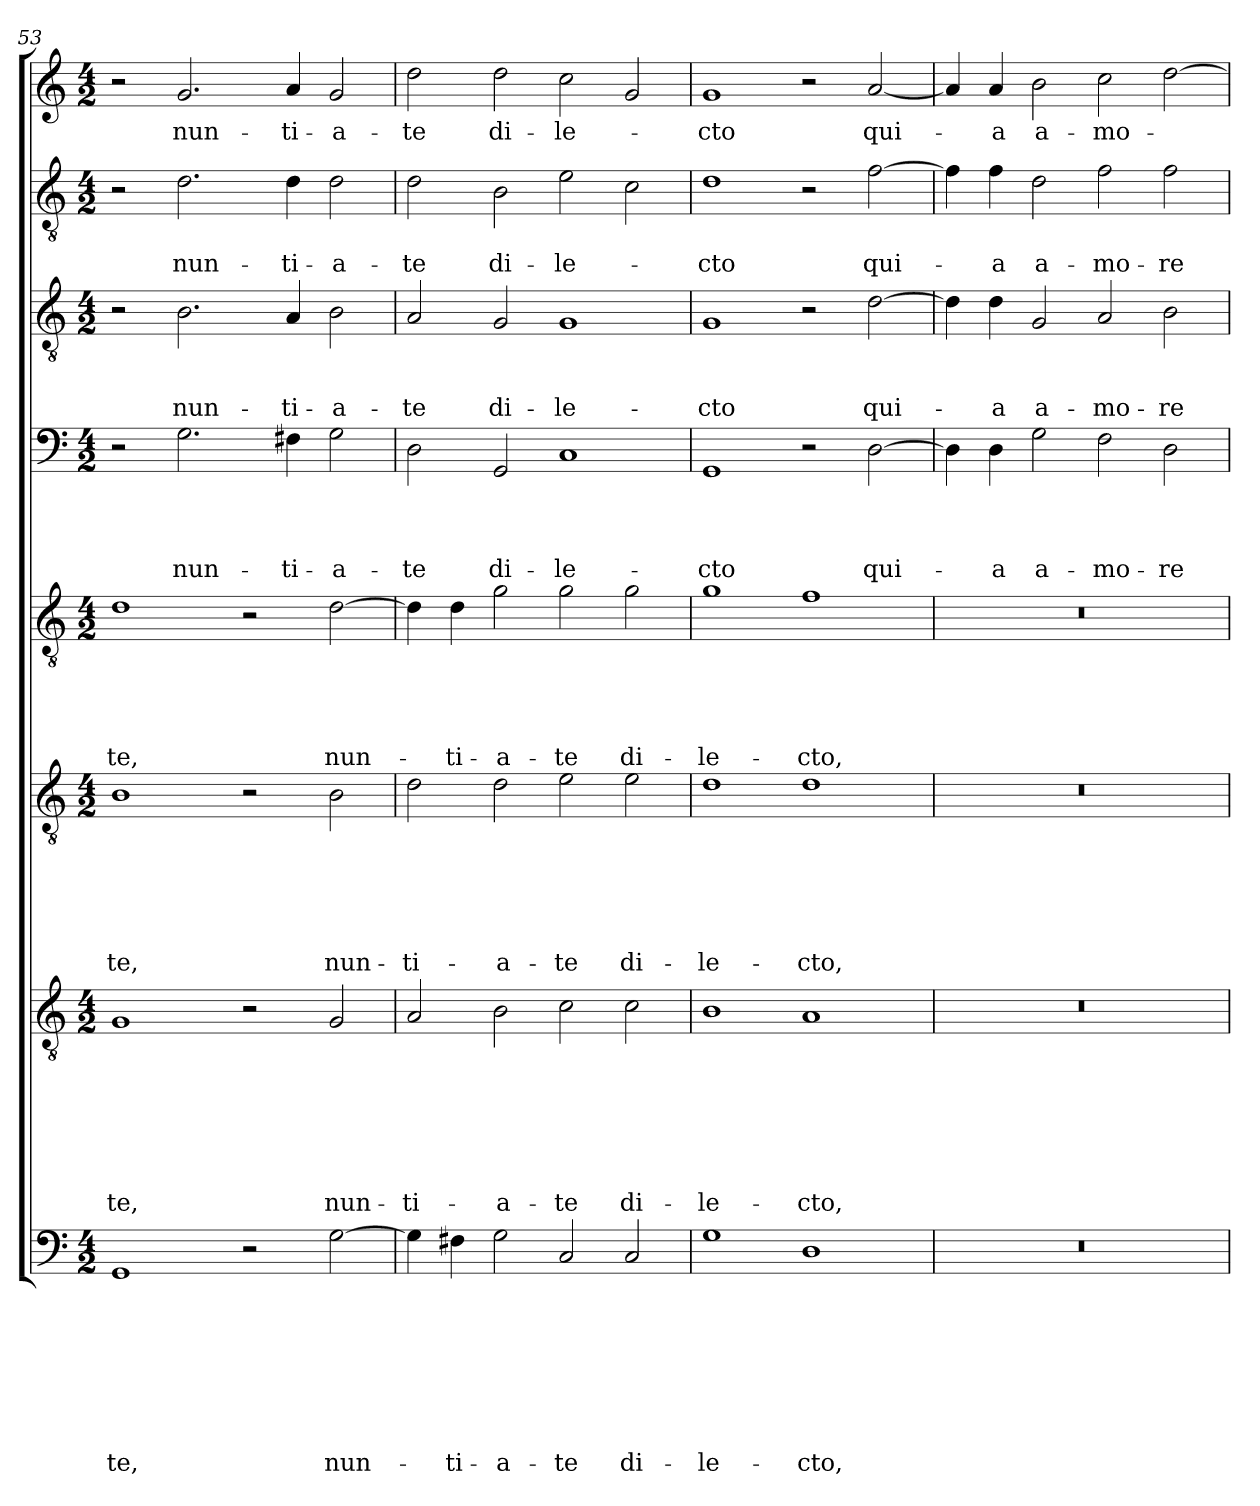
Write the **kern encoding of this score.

**kern	**text	**text	**text	**text	**text	**text	**text	**text	**kern	**text	**text	**text	**text	**text	**text	**text	**kern	**text	**text	**text	**text	**text	**text	**kern	**text	**text	**text	**text	**text	**kern	**text	**text	**text	**text	**kern	**text	**text	**text	**kern	**text	**text	**kern	**text
*part8	*part8	*part8	*part8	*part8	*part8	*part8	*part8	*part8	*part7	*part7	*part7	*part7	*part7	*part7	*part7	*part7	*part6	*part6	*part6	*part6	*part6	*part6	*part6	*part5	*part5	*part5	*part5	*part5	*part5	*part4	*part4	*part4	*part4	*part4	*part3	*part3	*part3	*part3	*part2	*part2	*part2	*part1	*part1
*staff8	*staff8	*staff8	*staff8	*staff8	*staff8	*staff8	*staff8	*staff8	*staff7	*staff7	*staff7	*staff7	*staff7	*staff7	*staff7	*staff7	*staff6	*staff6	*staff6	*staff6	*staff6	*staff6	*staff6	*staff5	*staff5	*staff5	*staff5	*staff5	*staff5	*staff4	*staff4	*staff4	*staff4	*staff4	*staff3	*staff3	*staff3	*staff3	*staff2	*staff2	*staff2	*staff1	*staff1
*clefF4	*	*	*	*	*	*	*	*	*clefGv2	*	*	*	*	*	*	*	*clefGv2	*	*	*	*	*	*	*clefGv2	*	*	*	*	*	*clefF4	*	*	*	*	*clefGv2	*	*	*	*clefGv2	*	*	*clefG2	*
*k[]	*	*	*	*	*	*	*	*	*k[]	*	*	*	*	*	*	*	*k[]	*	*	*	*	*	*	*k[]	*	*	*	*	*	*k[]	*	*	*	*	*k[]	*	*	*	*k[]	*	*	*k[]	*
*a:	*	*	*	*	*	*	*	*	*a:	*	*	*	*	*	*	*	*a:	*	*	*	*	*	*	*a:	*	*	*	*	*	*a:	*	*	*	*	*a:	*	*	*	*a:	*	*	*a:	*
*M4/2	*	*	*	*	*	*	*	*	*M4/2	*	*	*	*	*	*	*	*M4/2	*	*	*	*	*	*	*M4/2	*	*	*	*	*	*M4/2	*	*	*	*	*M4/2	*	*	*	*M4/2	*	*	*M4/2	*
=53	=53	=53	=53	=53	=53	=53	=53	=53	=53	=53	=53	=53	=53	=53	=53	=53	=53	=53	=53	=53	=53	=53	=53	=53	=53	=53	=53	=53	=53	=53	=53	=53	=53	=53	=53	=53	=53	=53	=53	=53	=53	=53	=53
!	!	!	!	!	!	!	!	!LO:LY:b	!	!	!	!	!	!	!	!LO:LY:b	!	!	!	!	!	!	!LO:LY:b	!	!	!	!	!	!LO:LY:b	!	!	!	!	!	!	!	!	!	!	!	!	!	!
1GG	.	.	.	.	.	.	.	-te,	1G	.	.	.	.	.	.	-te,	1B	.	.	.	.	.	-te,	1d	.	.	.	.	-te,	2r	.	.	.	.	2r	.	.	.	2r	.	.	2r	.
!	!	!	!	!	!	!	!	!	!	!	!	!	!	!	!	!	!	!	!	!	!	!	!	!	!	!	!	!	!	!	!	!	!	!LO:LY:b	!	!	!	!LO:LY:b	!	!	!LO:LY:b	!	!LO:LY:b
.	.	.	.	.	.	.	.	.	.	.	.	.	.	.	.	.	.	.	.	.	.	.	.	.	.	.	.	.	.	2.G\	.	.	.	nun-	2.B\	.	.	nun-	2.d\	.	nun-	2.g/	nun-
2r	.	.	.	.	.	.	.	.	2r	.	.	.	.	.	.	.	2r	.	.	.	.	.	.	2r	.	.	.	.	.	.	.	.	.	.	.	.	.	.	.	.	.	.	.
!	!	!	!	!	!	!	!	!	!	!	!	!	!	!	!	!	!	!	!	!	!	!	!	!	!	!	!	!	!	!	!	!	!	!LO:LY:b	!	!	!	!LO:LY:b	!	!	!LO:LY:b	!	!LO:LY:b
.	.	.	.	.	.	.	.	.	.	.	.	.	.	.	.	.	.	.	.	.	.	.	.	.	.	.	.	.	.	4F#X\	.	.	.	-ti-	4A/	.	.	-ti-	4d\	.	-ti-	4a/	-ti-
!	!	!	!	!	!	!	!	!LO:LY:b	!	!	!	!	!	!	!	!LO:LY:b	!	!	!	!	!	!	!LO:LY:b	!	!	!	!	!	!LO:LY:b	!	!	!	!	!LO:LY:b	!	!	!	!LO:LY:b	!	!	!LO:LY:b	!	!LO:LY:b
[2G\	.	.	.	.	.	.	.	nun-	2G/	.	.	.	.	.	.	nun-	2B\	.	.	.	.	.	nun-	[2d\	.	.	.	.	nun-	2G\	.	.	.	-a-	2B\	.	.	-a-	2d\	.	-a-	2g/	-a-
!!LO:PB:g=z
=54	=54	=54	=54	=54	=54	=54	=54	=54	=54	=54	=54	=54	=54	=54	=54	=54	=54	=54	=54	=54	=54	=54	=54	=54	=54	=54	=54	=54	=54	=54	=54	=54	=54	=54	=54	=54	=54	=54	=54	=54	=54	=54	=54
!	!	!	!	!	!	!	!	!	!	!	!	!	!	!	!	!LO:LY:b	!	!	!	!	!	!	!LO:LY:b	!	!	!	!	!	!	!	!	!	!	!LO:LY:b	!	!	!	!LO:LY:b	!	!	!LO:LY:b	!	!LO:LY:b
4G\]	.	.	.	.	.	.	.	.	2A/	.	.	.	.	.	.	-ti-	2d\	.	.	.	.	.	-ti-	4d\]	.	.	.	.	.	2D\	.	.	.	-te	2A/	.	.	-te	2d\	.	-te	2dd\	-te
!	!	!	!	!	!	!	!	!LO:LY:b	!	!	!	!	!	!	!	!	!	!	!	!	!	!	!	!	!	!	!	!	!LO:LY:b	!	!	!	!	!	!	!	!	!	!	!	!	!	!
4F#X\	.	.	.	.	.	.	.	-ti-	.	.	.	.	.	.	.	.	.	.	.	.	.	.	.	4d\	.	.	.	.	-ti-	.	.	.	.	.	.	.	.	.	.	.	.	.	.
!	!	!	!	!	!	!	!	!LO:LY:b	!	!	!	!	!	!	!	!LO:LY:b	!	!	!	!	!	!	!LO:LY:b	!	!	!	!	!	!LO:LY:b	!	!	!	!	!LO:LY:b	!	!	!	!LO:LY:b	!	!	!LO:LY:b	!	!LO:LY:b
2G\	.	.	.	.	.	.	.	-a-	2B\	.	.	.	.	.	.	-a-	2d\	.	.	.	.	.	-a-	2g\	.	.	.	.	-a-	2GG/	.	.	.	di-	2G/	.	.	di-	2B\	.	di-	2dd\	di-
!	!	!	!	!	!	!	!	!LO:LY:b	!	!	!	!	!	!	!	!LO:LY:b	!	!	!	!	!	!	!LO:LY:b	!	!	!	!	!	!LO:LY:b	!	!	!	!	!LO:LY:b	!	!	!	!LO:LY:b	!	!	!LO:LY:b	!	!LO:LY:b
2C/	.	.	.	.	.	.	.	-te	2c\	.	.	.	.	.	.	-te	2e\	.	.	.	.	.	-te	2g\	.	.	.	.	-te	1C	.	.	.	-le-	1G	.	.	-le-	2e\	.	-le-	2cc\	-le-
!	!	!	!	!	!	!	!	!LO:LY:b	!	!	!	!	!	!	!	!LO:LY:b	!	!	!	!	!	!	!LO:LY:b	!	!	!	!	!	!LO:LY:b	!	!	!	!	!	!	!	!	!	!	!	!	!	!
2C/	.	.	.	.	.	.	.	di-	2c\	.	.	.	.	.	.	di-	2e\	.	.	.	.	.	di-	2g\	.	.	.	.	di-	.	.	.	.	.	.	.	.	.	2c\	.	.	2g/	.
=55	=55	=55	=55	=55	=55	=55	=55	=55	=55	=55	=55	=55	=55	=55	=55	=55	=55	=55	=55	=55	=55	=55	=55	=55	=55	=55	=55	=55	=55	=55	=55	=55	=55	=55	=55	=55	=55	=55	=55	=55	=55	=55	=55
!	!	!	!	!	!	!	!	!LO:LY:b	!	!	!	!	!	!	!	!LO:LY:b	!	!	!	!	!	!	!LO:LY:b	!	!	!	!	!	!LO:LY:b	!	!	!	!	!LO:LY:b	!	!	!	!LO:LY:b	!	!	!LO:LY:b	!	!LO:LY:b
1G	.	.	.	.	.	.	.	-le-	1B	.	.	.	.	.	.	-le-	1d	.	.	.	.	.	-le-	1g	.	.	.	.	-le-	1GG	.	.	.	-cto	1G	.	.	-cto	1d	.	-cto	1g	-cto
!	!	!	!	!	!	!	!	!LO:LY:b	!	!	!	!	!	!	!	!LO:LY:b	!	!	!	!	!	!	!LO:LY:b	!	!	!	!	!	!LO:LY:b	!	!	!	!	!	!	!	!	!	!	!	!	!	!
1D	.	.	.	.	.	.	.	-cto,	1A	.	.	.	.	.	.	-cto,	1d	.	.	.	.	.	-cto,	1f	.	.	.	.	-cto,	2r	.	.	.	.	2r	.	.	.	2r	.	.	2r	.
!	!	!	!	!	!	!	!	!	!	!	!	!	!	!	!	!	!	!	!	!	!	!	!	!	!	!	!	!	!	!	!	!	!	!LO:LY:b	!	!	!	!LO:LY:b	!	!	!LO:LY:b	!	!LO:LY:b
.	.	.	.	.	.	.	.	.	.	.	.	.	.	.	.	.	.	.	.	.	.	.	.	.	.	.	.	.	.	[2D\	.	.	.	qui-	[2d\	.	.	qui-	[2f\	.	qui-	[2a/	qui-
=56	=56	=56	=56	=56	=56	=56	=56	=56	=56	=56	=56	=56	=56	=56	=56	=56	=56	=56	=56	=56	=56	=56	=56	=56	=56	=56	=56	=56	=56	=56	=56	=56	=56	=56	=56	=56	=56	=56	=56	=56	=56	=56	=56
0r	.	.	.	.	.	.	.	.	0r	.	.	.	.	.	.	.	0r	.	.	.	.	.	.	0r	.	.	.	.	.	4D\]	.	.	.	.	4d\]	.	.	.	4f\]	.	.	4a/]	.
!	!	!	!	!	!	!	!	!	!	!	!	!	!	!	!	!	!	!	!	!	!	!	!	!	!	!	!	!	!	!	!	!	!	!LO:LY:b	!	!	!	!LO:LY:b	!	!	!LO:LY:b	!	!LO:LY:b
.	.	.	.	.	.	.	.	.	.	.	.	.	.	.	.	.	.	.	.	.	.	.	.	.	.	.	.	.	.	4D\	.	.	.	-a	4d\	.	.	-a	4f\	.	-a	4a/	-a
!	!	!	!	!	!	!	!	!	!	!	!	!	!	!	!	!	!	!	!	!	!	!	!	!	!	!	!	!	!	!	!	!	!	!LO:LY:b	!	!	!	!LO:LY:b	!	!	!LO:LY:b	!	!LO:LY:b
.	.	.	.	.	.	.	.	.	.	.	.	.	.	.	.	.	.	.	.	.	.	.	.	.	.	.	.	.	.	2G\	.	.	.	a-	2G/	.	.	a-	2d\	.	a-	2b\	a-
!	!	!	!	!	!	!	!	!	!	!	!	!	!	!	!	!	!	!	!	!	!	!	!	!	!	!	!	!	!	!	!	!	!	!LO:LY:b	!	!	!	!LO:LY:b	!	!	!LO:LY:b	!	!LO:LY:b
.	.	.	.	.	.	.	.	.	.	.	.	.	.	.	.	.	.	.	.	.	.	.	.	.	.	.	.	.	.	2F\	.	.	.	-mo-	2A/	.	.	-mo-	2f\	.	-mo-	2cc\	-mo-
!	!	!	!	!	!	!	!	!	!	!	!	!	!	!	!	!	!	!	!	!	!	!	!	!	!	!	!	!	!	!	!	!	!	!LO:LY:b	!	!	!	!LO:LY:b	!	!	!LO:LY:b	!	!
.	.	.	.	.	.	.	.	.	.	.	.	.	.	.	.	.	.	.	.	.	.	.	.	.	.	.	.	.	.	2D\	.	.	.	-re	2B\	.	.	-re	2f\	.	-re	[2dd\	.
=	=	=	=	=	=	=	=	=	=	=	=	=	=	=	=	=	=	=	=	=	=	=	=	=	=	=	=	=	=	=	=	=	=	=	=	=	=	=	=	=	=	=	=
*-	*-	*-	*-	*-	*-	*-	*-	*-	*-	*-	*-	*-	*-	*-	*-	*-	*-	*-	*-	*-	*-	*-	*-	*-	*-	*-	*-	*-	*-	*-	*-	*-	*-	*-	*-	*-	*-	*-	*-	*-	*-	*-	*-
